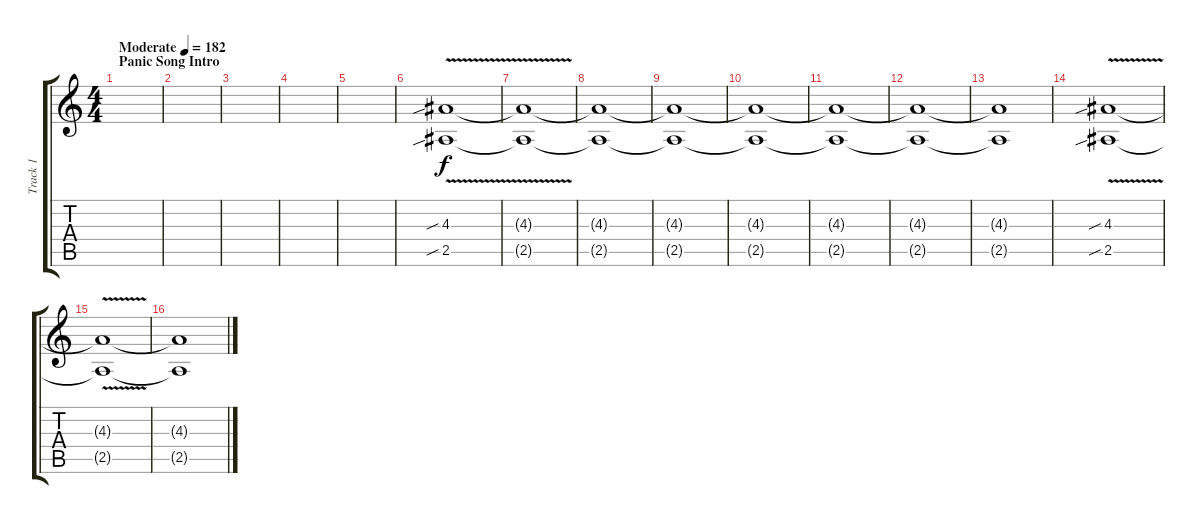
\track ("Track 1" "Track 1") {instrument distortionguitar}
\staff {score tabs}
\tuning (Eb4 Bb3 Gb3 Db3 Ab2 Eb2) {hide}
\ts (4 4)
\section ("" "Panic Song Intro")
\tempo (182 "Moderate")
\clef g2
\ks c
|
|
|
|
|
(4.3{v sib} 2.5{sib}).1 |
(4.3{t} 2.5{t}).1 |
(4.3{t} 2.5{t}).1 |
(4.3{t} 2.5{t}).1 |
(4.3{t} 2.5{t}).1 |
(4.3{t} 2.5{t}).1 |
(4.3{t} 2.5{t}).1 |
(4.3{t} 2.5{t}).1 |
(4.3{v sib} 2.5{sib}).1 |
(4.3{t} 2.5{t}).1 |
(4.3{t} 2.5{t}).1
